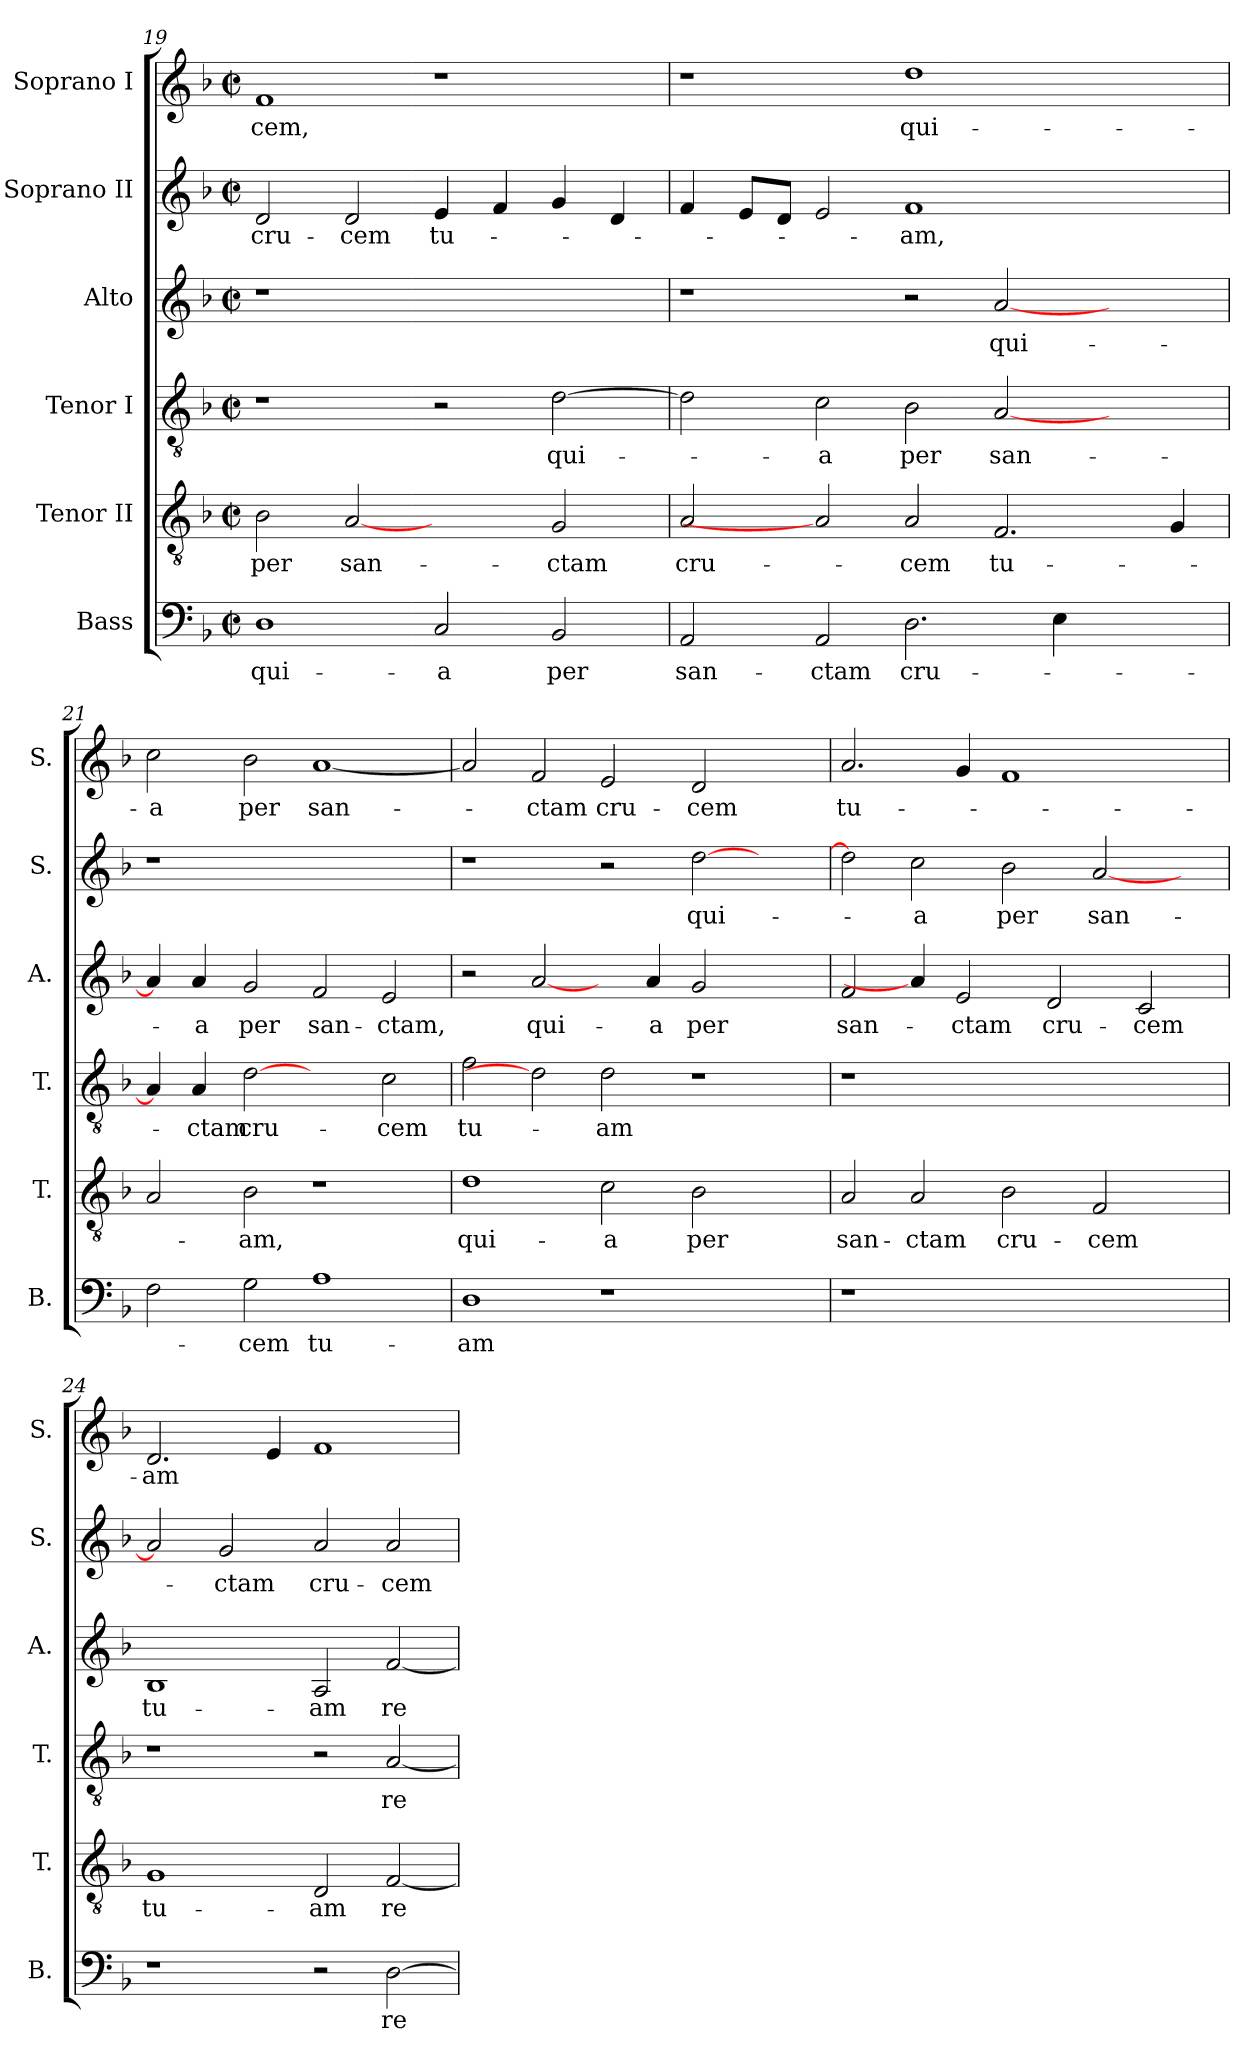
**kern	**text	**kern	**text	**kern	**text	**kern	**text	**kern	**text	**kern	**text
*part6	*part6	*part5	*part5	*part4	*part4	*part3	*part3	*part2	*part2	*part1	*part1
*staff6	*staff6	*staff5	*staff5	*staff4	*staff4	*staff3	*staff3	*staff2	*staff2	*staff1	*staff1
*I"Bass	*	*I"Tenor II	*	*I"Tenor I	*	*I"Alto	*	*I"Soprano II	*	*I"Soprano I	*
*I'B.	*	*I'T.	*	*I'T.	*	*I'A.	*	*I'S.	*	*I'S.	*
*clefF4	*	*clefGv2	*	*clefGv2	*	*clefG2	*	*clefG2	*	*clefG2	*
*	*	*ITrd7c12	*	*ITrd7c12	*	*	*	*	*	*	*
*k[b-]	*	*k[b-]	*	*k[b-]	*	*k[b-]	*	*k[b-]	*	*k[b-]	*
*F:	*	*F:	*	*F:	*	*F:	*	*F:	*	*F:	*
*M2/2	*	*M2/2	*	*M2/2	*	*M2/2	*	*M2/2	*	*M2/2	*
*met(c|)	*	*met(c|)	*	*met(c|)	*	*met(c|)	*	*met(c|)	*	*met(c|)	*
=19	=19	=19	=19	=19	=19	=19	=19	=19	=19	=19	=19
!	!LO:LY:b	!	!LO:LY:b	!	!	!LO:N:vis=1	!	!	!LO:LY:b	!	!LO:LY:b
1D	qui-	2BB-\	per	1r	.	1r	.	2d/	cru-	1f	-cem,
!	!	!	!LO:LY:b	!	!	!	!	!	!LO:LY:b	!	!
.	.	[2AA	san-	.	.	.	.	2d/	-cem	.	.
!	!LO:LY:b	!	!	!	!	!	!	!	!LO:LY:b	!	!
2C/	-a	2ryy	.	2r	.	1ryy	.	4e/	tu-	1r	.
.	.	.	.	.	.	.	.	4f/	.	.	.
!	!LO:LY:b	!	!LO:LY:b	!	!LO:LY:b	!	!	!	!	!	!
2BB-/	per	2GG/	-ctam	[>2D\	qui-	.	.	4g/	.	.	.
.	.	.	.	.	.	.	.	4d/	.	.	.
=20	=20	=20	=20	=20	=20	=20	=20	=20	=20	=20	=20
!	!LO:LY:b	!	!LO:LY:b	!	!	!	!	!	!	!	!
2AA/	san-	2AA/	cru-	2D\]	.	1r	.	4f/	.	1r	.
.	.	.	.	.	.	.	.	8e/L	.	.	.
.	.	.	.	.	.	.	.	8d/J	.	.	.
!	!LO:LY:b	!	!	!	!LO:LY:b	!	!	!	!	!	!
2AA/	-ctam	2AA]	.	2C\	-a	.	.	2e/	.	.	.
!	!LO:LY:b	!	!LO:LY:b	!	!LO:LY:b	!	!	!	!LO:LY:b	!	!LO:LY:b
2.D\	cru-	2AA/	-cem	2BB-\	per	2r	.	1f	-am,	1dd	qui-
!	!	!	!LO:LY:b	!	!LO:LY:b	!	!LO:LY:b	!	!	!	!
.	.	2.FF/	tu-	[<2AA/	san-	[<2a/	qui-	.	.	.	.
4E\	.	.	.	.	.	.	.	.	.	.	.
2ryy	.	.	.	2ryy	.	2ryy	.	2ryy	.	2ryy	.
.	.	4GG/	.	.	.	.	.	.	.	.	.
!!LO:LB:g=z
=21	=21	=21	=21	=21	=21	=21	=21	=21	=21	=21	=21
!	!	!	!	!	!	!	!	!LO:N:vis=1	!	!	!LO:LY:b
2F\	.	2AA/	.	4AA/]	.	4a/]	.	1r	.	2cc\	-a
!	!	!	!	!	!LO:LY:b	!	!LO:LY:b	!	!	!	!
.	.	.	.	4AA/	-ctam	4a/	-a	.	.	.	.
!	!LO:LY:b	!	!LO:LY:b	!	!LO:LY:b	!	!LO:LY:b	!	!	!	!LO:LY:b
2G\	-cem	2BB-\	-am,	[2D	cru-	2g/	per	.	.	2b-\	per
!	!LO:LY:b	!	!	!	!	!	!LO:LY:b	!	!	!	!LO:LY:b
1A	tu-	1r	.	2ryy	.	2f/	san-	1ryy	.	[<1a	san-
!	!	!	!	!	!LO:LY:b	!	!LO:LY:b	!	!	!	!
.	.	.	.	2C\	-cem	2e/	-ctam,	.	.	.	.
=22	=22	=22	=22	=22	=22	=22	=22	=22	=22	=22	=22
!	!LO:LY:b	!	!LO:LY:b	!	!LO:LY:b	!	!	!	!	!	!
1D	-am	1D	qui-	2F\	tu-	2r	.	1r	.	2a/]	.
!	!	!	!	!	!	!	!LO:LY:b	!	!	!	!LO:LY:b
.	.	.	.	2D]	.	[2a/	qui-	.	.	2f/	-ctam
!	!	!	!LO:LY:b	!	!LO:LY:b	!	!	!	!	!	!LO:LY:b
1r	.	2C\	-a	2D\	-am	4ryy	.	2r	.	2e/	cru-
!	!	!	!	!	!	!	!LO:LY:b	!	!	!	!
.	.	.	.	.	.	4a/	-a	.	.	.	.
!	!	!	!LO:LY:b	!	!	!	!LO:LY:b	!	!LO:LY:b	!	!LO:LY:b
.	.	2BB-\	per	1r	.	2g/	per	[>2dd\	qui-	2d/	-cem
2ryy	.	2ryy	.	.	.	2ryy	.	2ryy	.	2ryy	.
=23	=23	=23	=23	=23	=23	=23	=23	=23	=23	=23	=23
!LO:N:vis=1	!	!	!LO:LY:b	!LO:N:vis=1	!	!	!LO:LY:b	!	!	!	!LO:LY:b
1r	.	2AA/	san-	1r	.	2f/	san-	2dd\]	.	2.a/	tu-
!	!	!	!LO:LY:b	!	!	!	!	!	!LO:LY:b	!	!
.	.	2AA/	-ctam	.	.	4a/]	.	2cc\	-a	.	.
!	!	!	!	!	!	!	!LO:LY:b	!	!	!	!
.	.	.	.	.	.	2e/	-ctam	.	.	4g/	.
!	!	!	!LO:LY:b	!	!	!	!	!	!LO:LY:b	!	!
1ryy	.	2BB-\	cru-	1ryy	.	.	.	2b-\	per	1f	.
!	!	!	!	!	!	!	!LO:LY:b	!	!	!	!
.	.	.	.	.	.	2d/	cru-	.	.	.	.
!	!	!	!LO:LY:b	!	!	!	!	!	!LO:LY:b	!	!
.	.	2FF/	-cem	.	.	.	.	[<2a/	san-	.	.
!	!	!	!	!	!	!	!LO:LY:b	!	!	!	!
.	.	.	.	.	.	2c/	-cem	.	.	.	.
4ryy	.	4ryy	.	4ryy	.	.	.	4ryy	.	4ryy	.
=24	=24	=24	=24	=24	=24	=24	=24	=24	=24	=24	=24
!	!	!	!LO:LY:b	!	!	!	!LO:LY:b	!	!	!	!LO:LY:b
1r	.	1GG	tu-	1r	.	1B-	tu-	2a/]	.	2.d/	-am
!	!	!	!	!	!	!	!	!	!LO:LY:b	!	!
.	.	.	.	.	.	.	.	2g/	-ctam	.	.
.	.	.	.	.	.	.	.	.	.	4e/	.
!	!	!	!LO:LY:b	!	!	!	!LO:LY:b	!	!LO:LY:b	!	!
2r	.	2DD/	-am	2r	.	2A/	-am	2a/	cru-	1f	.
!	!LO:LY:b	!	!LO:LY:b	!	!LO:LY:b	!	!LO:LY:b	!	!LO:LY:b	!	!
[>2D\	re-	[<2FF/	re-	[<2AA/	re-	[<2f/	re-	2a/	-cem	.	.
=	=	=	=	=	=	=	=	=	=	=	=
*-	*-	*-	*-	*-	*-	*-	*-	*-	*-	*-	*-
